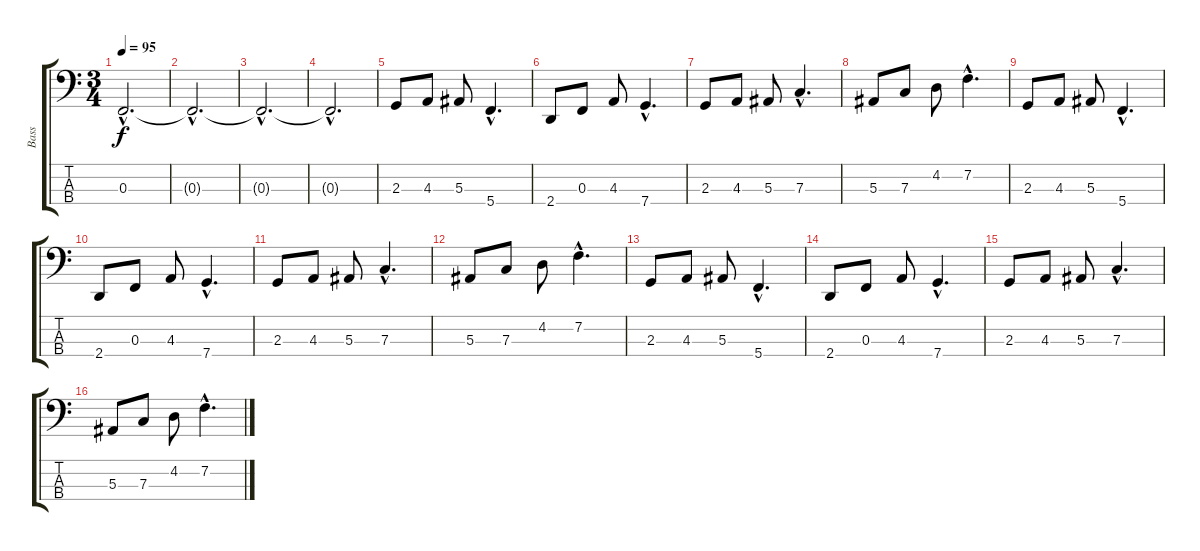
\track ("Bass" "Bass") {instrument electricbasspick}
\staff {score tabs}
\tuning (Eb2 Bb1 F1 C1) {hide}
\ts (3 4)
\tempo 95
\clef f4
\ks c
0.3{hac t}.2{d dy f} |
0.3{hac t}.2{d} |
0.3{hac t}.2{d} |
0.3{hac t}.2{d} |
2.3.8 4.3.8 5.3.8 5.4{hac}.4{d} |
2.4.8 0.3.8 4.3.8 7.4{hac}.4{d} |
2.3.8 4.3.8 5.3.8 7.3{hac}.4{d} |
5.3.8 7.3.8 4.2.8 7.2{hac}.4{d} |
2.3.8 4.3.8 5.3.8 5.4{hac}.4{d} |
2.4.8 0.3.8 4.3.8 7.4{hac}.4{d} |
2.3.8 4.3.8 5.3.8 7.3{hac}.4{d} |
5.3.8 7.3.8 4.2.8 7.2{hac}.4{d} |
2.3.8 4.3.8 5.3.8 5.4{hac}.4{d} |
2.4.8 0.3.8 4.3.8 7.4{hac}.4{d} |
2.3.8 4.3.8 5.3.8 7.3{hac}.4{d} |
5.3.8 7.3.8 4.2.8 7.2{hac}.4{d}
